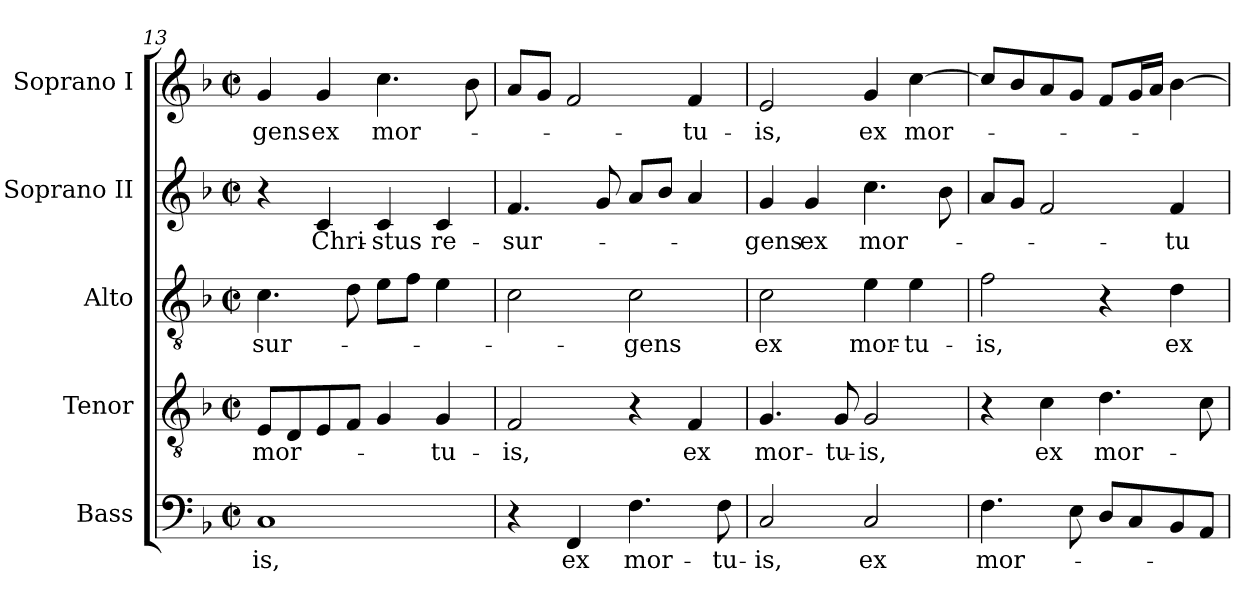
**kern	**text	**kern	**text	**kern	**text	**kern	**text	**kern	**text
*part5	*part5	*part4	*part4	*part3	*part3	*part2	*part2	*part1	*part1
*staff5	*staff5	*staff4	*staff4	*staff3	*staff3	*staff2	*staff2	*staff1	*staff1
*I"Bass	*	*I"Tenor	*	*I"Alto	*	*I"Soprano II	*	*I"Soprano I	*
*I'B	*	*I'T	*	*I'A	*	*I'S 2	*	*I'S 1	*
*clefF4	*	*clefGv2	*	*clefGv2	*	*clefG2	*	*clefG2	*
*ITrd7c12	*	*ITrd7c12	*	*	*	*	*	*	*
*k[b-]	*	*k[b-]	*	*k[b-]	*	*k[b-]	*	*k[b-]	*
*F:	*	*F:	*	*F:	*	*F:	*	*F:	*
*M2/2	*	*M2/2	*	*M2/2	*	*M2/2	*	*M2/2	*
*met(c|)	*	*met(c|)	*	*met(c|)	*	*met(c|)	*	*met(c|)	*
=13	=13	=13	=13	=13	=13	=13	=13	=13	=13
!	!LO:LY:b:color=#000000	!	!	!	!	!	!	!	!
!	!	!	!LO:LY:b:color=#000000	!	!	!	!	!	!
!	!	!	!	!	!LO:LY:b:color=#000000	!	!	!	!
!	!	!	!	!	!	!	!	!	!LO:LY:b:color=#000000
1CCi	-is,	8EEi/L	mor-	4.ci\	-sur-	4r	.	4gi/	-gens
.	.	8DDi/	.	.	.	.	.	.	.
!	!	!	!	!	!	!	!LO:LY:b:color=#000000	!	!
!	!	!	!	!	!	!	!	!	!LO:LY:b:color=#000000
.	.	8EEi/	.	.	.	4ci/	Chri-	4gi/	ex
.	.	8FFi/J	.	8di\	.	.	.	.	.
!	!	!	!	!	!	!	!LO:LY:b:color=#000000	!	!
!	!	!	!	!	!	!	!	!	!LO:LY:b:color=#000000
.	.	4GGi/	.	8ei\L	.	4ci/	-stus	4.cci\	mor-
.	.	.	.	8fi\J	.	.	.	.	.
!	!	!	!LO:LY:b:color=#000000	!	!	!	!	!	!
!	!	!	!	!	!	!	!LO:LY:b:color=#000000	!	!
.	.	4GGi/	-tu-	4ei\	.	4ci/	re-	.	.
.	.	.	.	.	.	.	.	8b-i\	.
=14	=14	=14	=14	=14	=14	=14	=14	=14	=14
!	!	!	!LO:LY:b:color=#000000	!	!	!	!	!	!
!	!	!	!	!	!	!	!LO:LY:b:color=#000000	!	!
4r	.	2FFi/	-is,	2ci\	.	4.fi/	-sur-	8ai/L	.
.	.	.	.	.	.	.	.	8gi/J	.
!	!LO:LY:b:color=#000000	!	!	!	!	!	!	!	!
4FFFi/	ex	.	.	.	.	.	.	2fi/	.
.	.	.	.	.	.	8gi/	.	.	.
!	!LO:LY:b:color=#000000	!	!	!	!	!	!	!	!
!	!	!	!	!	!LO:LY:b:color=#000000	!	!	!	!
4.FFi\	mor-	4r	.	2ci\	-gens	8ai/L	.	.	.
.	.	.	.	.	.	8b-i/J	.	.	.
!	!	!	!LO:LY:b:color=#000000	!	!	!	!	!	!
!	!	!	!	!	!	!	!	!	!LO:LY:b:color=#000000
.	.	4FFi/	ex	.	.	4ai/	.	4fi/	-tu-
!	!LO:LY:b:color=#000000	!	!	!	!	!	!	!	!
8FFi\	-tu-	.	.	.	.	.	.	.	.
=15	=15	=15	=15	=15	=15	=15	=15	=15	=15
!	!LO:LY:b:color=#000000	!	!	!	!	!	!	!	!
!	!	!	!LO:LY:b:color=#000000	!	!	!	!	!	!
!	!	!	!	!	!LO:LY:b:color=#000000	!	!	!	!
!	!	!	!	!	!	!	!LO:LY:b:color=#000000	!	!
!	!	!	!	!	!	!	!	!	!LO:LY:b:color=#000000
2CCi/	-is,	4.GGi/	mor-	2ci\	ex	4gi/	-gens	2ei/	-is,
!	!	!	!	!	!	!	!LO:LY:b:color=#000000	!	!
.	.	.	.	.	.	4gi/	ex	.	.
!	!	!	!LO:LY:b:color=#000000	!	!	!	!	!	!
.	.	8GGi/	-tu-	.	.	.	.	.	.
!	!LO:LY:b:color=#000000	!	!	!	!	!	!	!	!
!	!	!	!LO:LY:b:color=#000000	!	!	!	!	!	!
!	!	!	!	!	!LO:LY:b:color=#000000	!	!	!	!
!	!	!	!	!	!	!	!LO:LY:b:color=#000000	!	!
!	!	!	!	!	!	!	!	!	!LO:LY:b:color=#000000
2CCi/	ex	2GGi/	-is,	4ei\	mor-	4.cci\	mor-	4gi/	ex
!	!	!	!	!	!LO:LY:b:color=#000000	!	!	!	!
!	!	!	!	!	!	!	!	!	!LO:LY:b:color=#000000
.	.	.	.	4ei\	-tu-	.	.	[>4cci\	mor-
.	.	.	.	.	.	8b-i\	.	.	.
!!LO:LB:g=z
=16	=16	=16	=16	=16	=16	=16	=16	=16	=16
!	!LO:LY:b:color=#000000	!	!	!	!	!	!	!	!
!	!	!	!	!	!LO:LY:b:color=#000000	!	!	!	!
4.FFi\	mor-	4r	.	2fi\	-is,	8ai/L	.	8cci/L]	.
.	.	.	.	.	.	8gi/J	.	8b-i/	.
!	!	!	!LO:LY:b:color=#000000	!	!	!	!	!	!
.	.	4Ci\	ex	.	.	2fi/	.	8ai/	.
8EEi\	.	.	.	.	.	.	.	8gi/J	.
!	!	!	!LO:LY:b:color=#000000	!	!	!	!	!	!
8DDi/L	.	4.Di\	mor-	4r	.	.	.	8fi/L	.
8CCi/	.	.	.	.	.	.	.	16gi/L	.
.	.	.	.	.	.	.	.	16ai/JJ	.
!	!	!	!	!	!LO:LY:b:color=#000000	!	!	!	!
!	!	!	!	!	!	!	!LO:LY:b:color=#000000	!	!
8BBB-i/	.	.	.	4di\	ex	4fi/	-tu-	[>4b-i\	.
8AAAi/J	.	8Ci\	.	.	.	.	.	.	.
=	=	=	=	=	=	=	=	=	=
*-	*-	*-	*-	*-	*-	*-	*-	*-	*-
